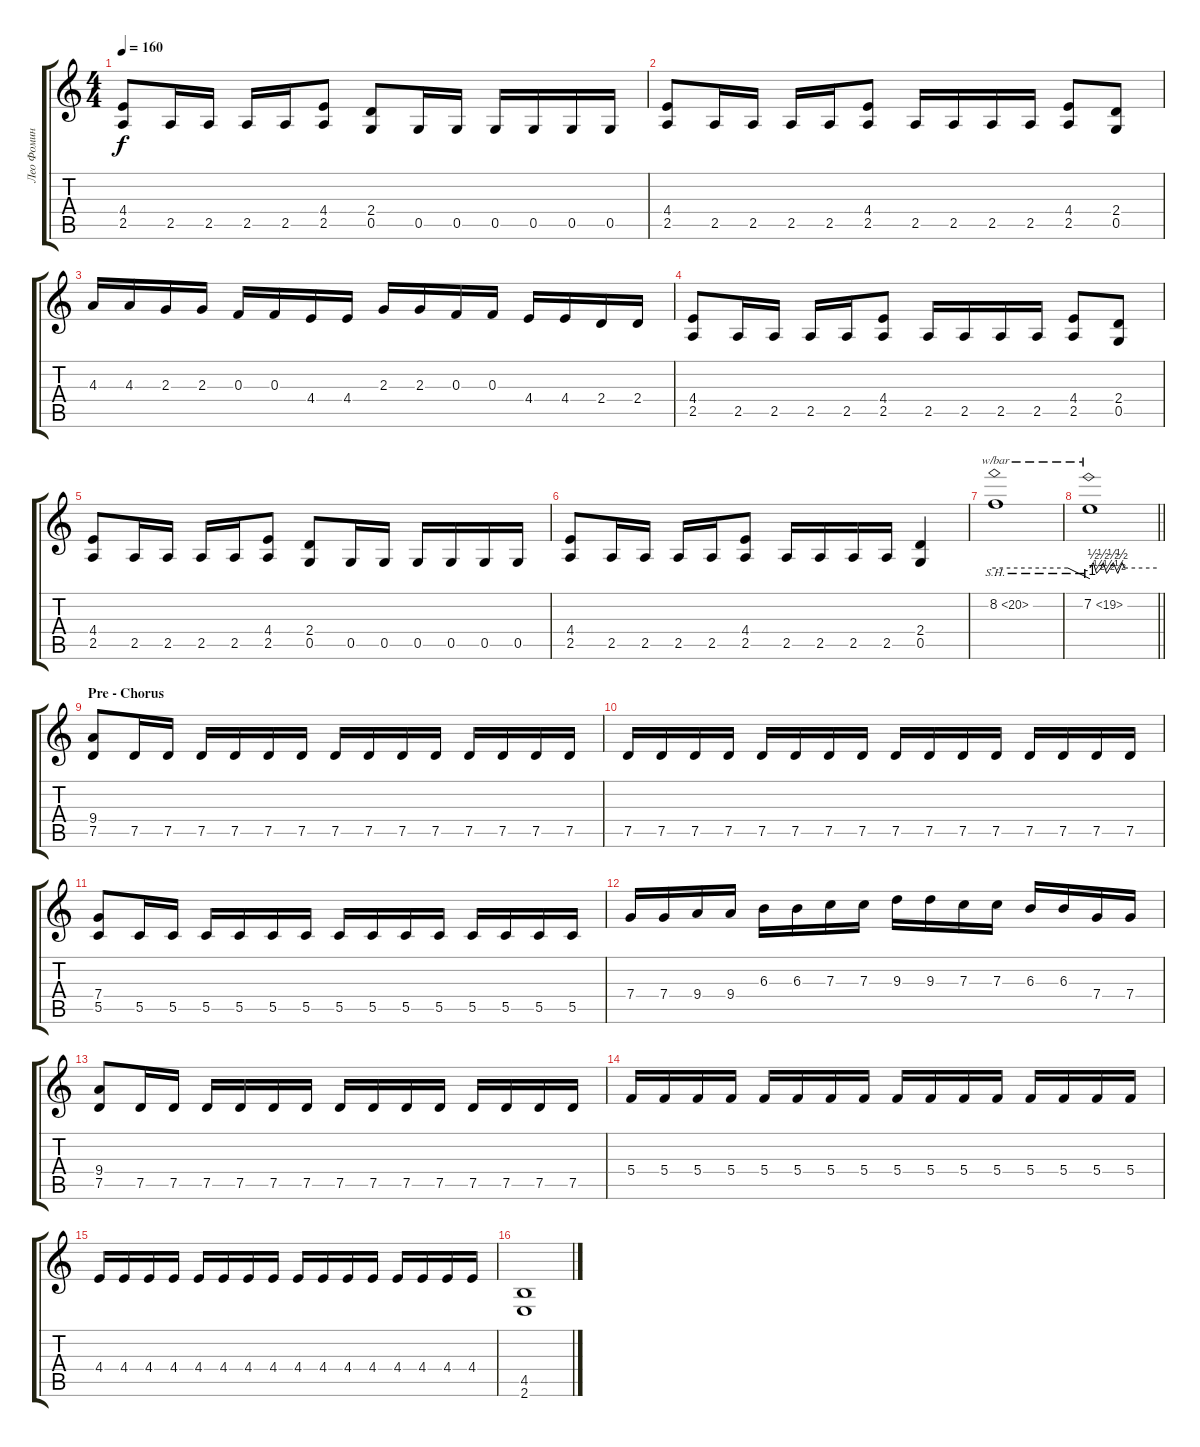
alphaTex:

\track ("Лео Фомин" "Лео Фомин") {instrument overdrivenguitar}
\staff {score tabs}
\tuning (D4 A3 F3 C3 G2 D2) {hide}
\ts (4 4)
\tempo 160
\clef g2
\ks c
(4.4 2.5).8{dy f} 2.5.16 2.5.16 2.5.16 2.5.16 (4.4 2.5).8 (2.4 0.5).8 0.5.16 0.5.16 0.5.16 0.5.16 0.5.16 0.5.16 |
(4.4 2.5).8 2.5.16 2.5.16 2.5.16 2.5.16 (4.4 2.5).8 2.5.16 2.5.16 2.5.16 2.5.16 (4.4 2.5).8 (2.4 0.5).8 |
4.3.16 4.3.16 2.3.16 2.3.16 0.3.16 0.3.16 4.4.16 4.4.16 2.3.16 2.3.16 0.3.16 0.3.16 4.4.16 4.4.16 2.4.16 2.4.16 |
(4.4 2.5).8 2.5.16 2.5.16 2.5.16 2.5.16 (4.4 2.5).8 2.5.16 2.5.16 2.5.16 2.5.16 (4.4 2.5).8 (2.4 0.5).8 |
(4.4 2.5).8 2.5.16 2.5.16 2.5.16 2.5.16 (4.4 2.5).8 (2.4 0.5).8 0.5.16 0.5.16 0.5.16 0.5.16 0.5.16 0.5.16 |
(4.4 2.5).8 2.5.16 2.5.16 2.5.16 2.5.16 (4.4 2.5).8 2.5.16 2.5.16 2.5.16 2.5.16 (2.4 0.5).4 |
8.2{sh 12}.1{tbe (custom default 0 0 46 0 60 -4)} |
\barLineRight lightlight
7.2{sh 12}.1{tbe (custom default 0 0 3 2 6 -2 10 0 12 2 15 -2 18 0 21 2 25 -2 29 2 31 0 60 0)} |
\section ("" "Pre - Chorus")
(9.4 7.5).8{instrument overdrivenguitar} 7.5.16 7.5.16 7.5.16 7.5.16 7.5.16 7.5.16 7.5.16 7.5.16 7.5.16 7.5.16 7.5.16 7.5.16 7.5.16 7.5.16 |
7.5.16 7.5.16 7.5.16 7.5.16 7.5.16 7.5.16 7.5.16 7.5.16 7.5.16 7.5.16 7.5.16 7.5.16 7.5.16 7.5.16 7.5.16 7.5.16 |
(7.4 5.5).8 5.5.16 5.5.16 5.5.16 5.5.16 5.5.16 5.5.16 5.5.16 5.5.16 5.5.16 5.5.16 5.5.16 5.5.16 5.5.16 5.5.16 |
7.4.16 7.4.16 9.4.16 9.4.16 6.3.16 6.3.16 7.3.16 7.3.16 9.3.16 9.3.16 7.3.16 7.3.16 6.3.16 6.3.16 7.4.16 7.4.16 |
(9.4 7.5).8 7.5.16 7.5.16 7.5.16 7.5.16 7.5.16 7.5.16 7.5.16 7.5.16 7.5.16 7.5.16 7.5.16 7.5.16 7.5.16 7.5.16 |
5.4.16 5.4.16 5.4.16 5.4.16 5.4.16 5.4.16 5.4.16 5.4.16 5.4.16 5.4.16 5.4.16 5.4.16 5.4.16 5.4.16 5.4.16 5.4.16 |
4.4.16 4.4.16 4.4.16 4.4.16 4.4.16 4.4.16 4.4.16 4.4.16 4.4.16 4.4.16 4.4.16 4.4.16 4.4.16 4.4.16 4.4.16 4.4.16 |
(4.5 2.6).1
